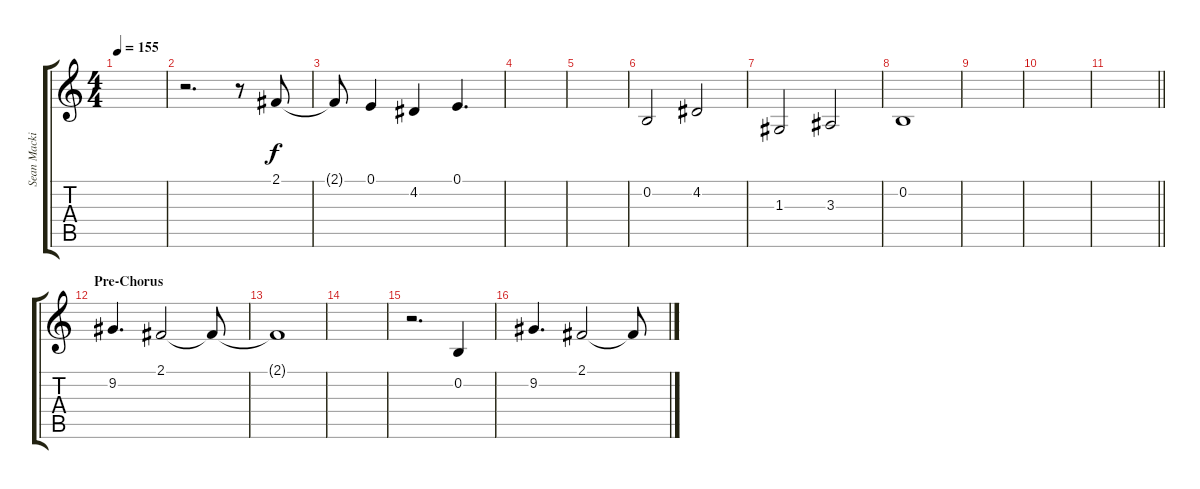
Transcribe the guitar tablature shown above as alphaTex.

\track ("Sean Mackin - Vocals" "Sean Macki") {instrument sopranosax}
\staff {score tabs}
\tuning (E4 B3 G3 D3 A2 E2) {hide}
\ts (4 4)
\tempo 155
\clef g2
\ks c
|
r.2{d} r.8 2.1.8 |
2.1{t}.8 0.1.4 4.2.4 0.1.4{d} |
|
|
0.2.2 4.2.2 |
1.3.2 3.3.2 |
0.2.1 |
|
|
\barLineRight lightlight
|
\section ("" "Pre-Chorus")
9.2.4{d} 2.1.2 2.1{t}.8 |
2.1{t}.1 |
|
r.2{d} 0.2.4 |
9.2.4{d} 2.1.2 2.1{t}.8
